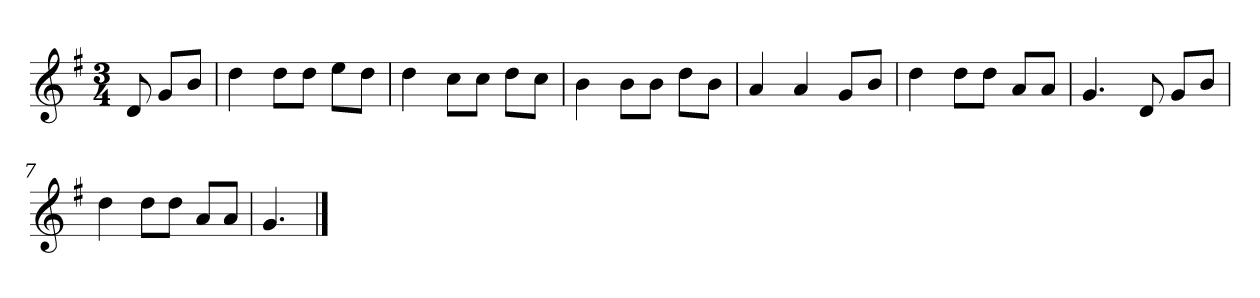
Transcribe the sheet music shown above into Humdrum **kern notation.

**kern
*part1
*staff1
*k[f#]
*M3/4
*MM120
=
8d
8gL
8bJ
=1
4dd
8ddL
8ddJ
8eeL
8ddJ
=2
4dd
8ccL
8ccJ
8ddL
8ccJ
=3
4b
8bL
8bJ
8ddL
8bJ
=4
4a
4a
8gL
8bJ
=5
4dd
8ddL
8ddJ
8aL
8aJ
=6
4.g
8d
8gL
8bJ
=7
4dd
8ddL
8ddJ
8aL
8aJ
=8
4.g
==
*-
